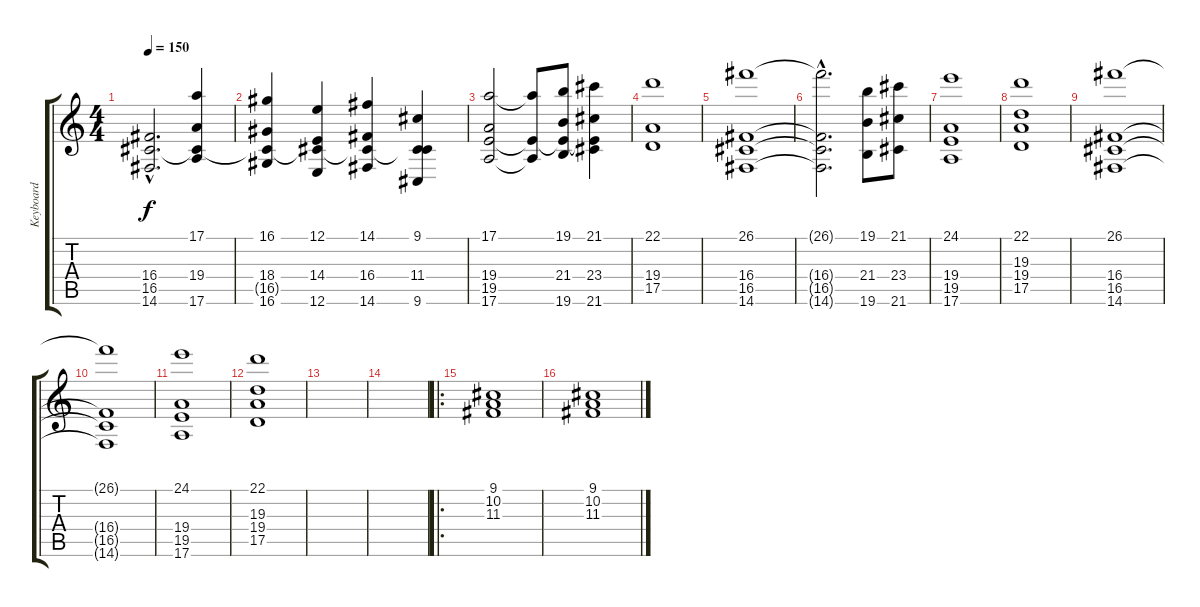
\track ("Keyboard" "Keyboard") {instrument stringensemble1}
\staff {score tabs}
\tuning (E4 B3 G3 D3 A2 E2) {hide}
\ts (4 4)
\tempo 150
\clef g2
\ks c
(16.4{hac} 16.5{hac} 14.6{hac}).2{d dy f instrument stringensemble1} (17.1 19.4 16.5{t} 17.6).4 |
(16.1 18.4 16.5{t} 16.6).4 (12.1 14.4 16.5{t} 12.6).4 (14.1 16.4 16.5{t} 14.6).4 (9.1 11.4 16.5{t} 9.6).4 |
(17.1 19.4 19.5 17.6).2 (17.1{t} 19.5{t} 17.6{t}).8 (19.1 21.4 19.5{t} 19.6).8 (21.1 23.4 19.5{t} 21.6).4 |
(22.1 19.4 17.5).1 |
(26.1 16.4 16.5 14.6).1 |
(26.1{hac t} 16.4{hac t} 16.5{hac t} 14.6{hac t}).2{d} (19.1 21.4 19.6).8 (21.1 23.4 21.6).8 |
(24.1 19.4 19.5 17.6).1 |
(22.1 19.3 19.4 17.5).1 |
(26.1 16.4 16.5 14.6).1 |
(26.1{t} 16.4{t} 16.5{t} 14.6{t}).1 |
(24.1 19.4 19.5 17.6).1 |
(22.1 19.3 19.4 17.5).1 |
|
|
\ro
(9.1 10.2 11.3).1 |
(9.1 10.2 11.3).1
